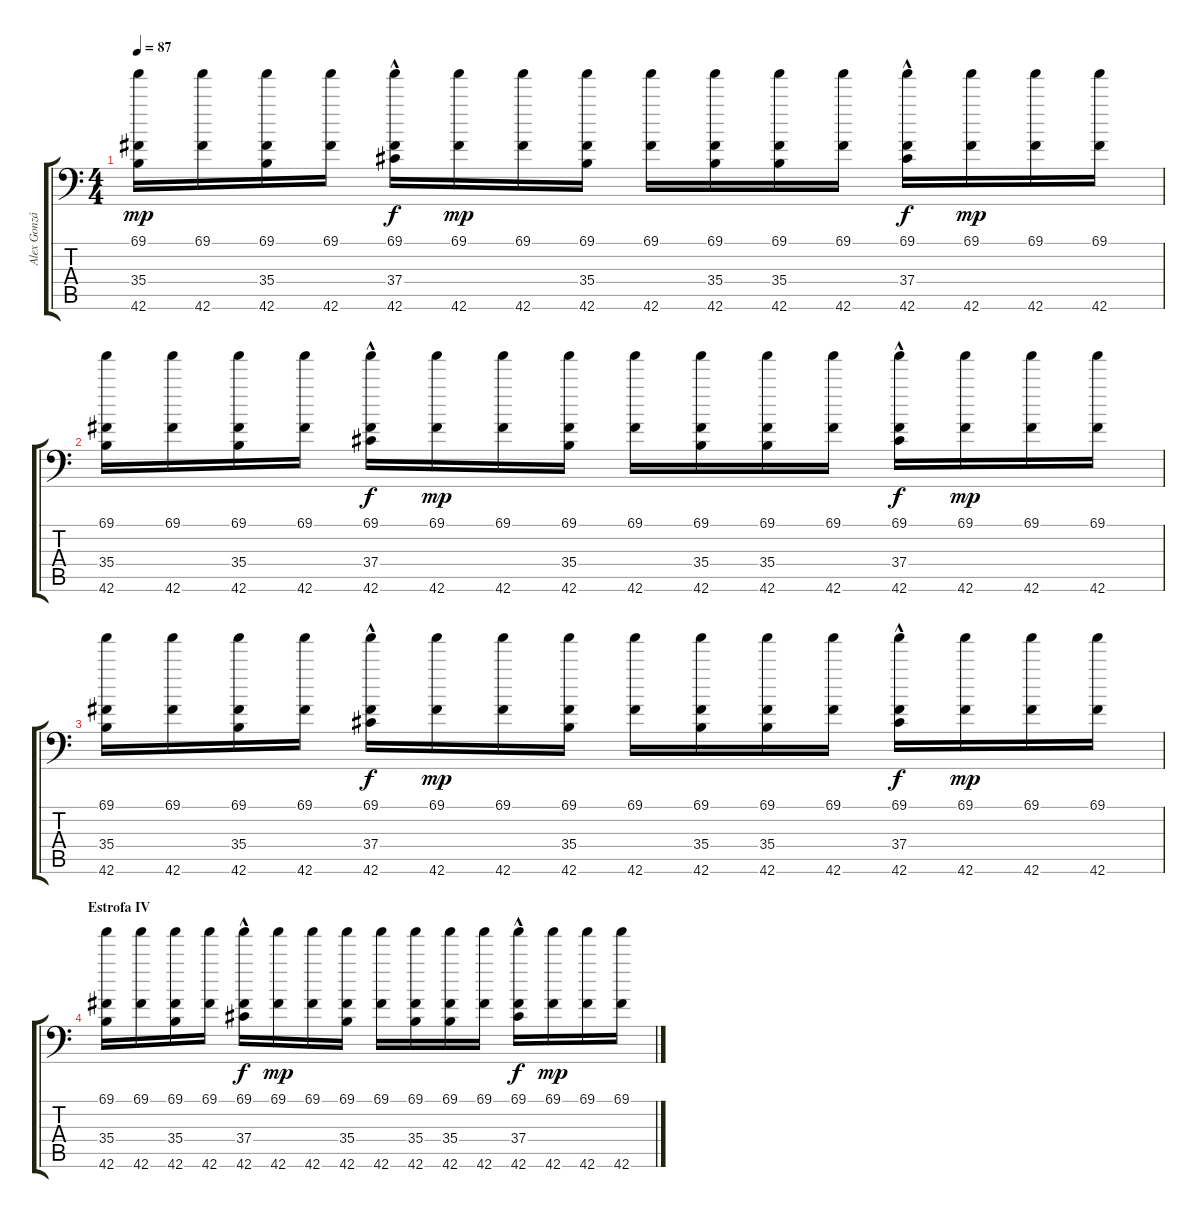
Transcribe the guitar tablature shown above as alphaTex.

\track ("Alex González" "Alex Gonzá") {instrument acousticgrandpiano}
\staff {score tabs}
\tuning (C-1 C-1 C-1 C-1 C-1 C-1) {hide}
\ts (4 4)
\tempo 87
\clef f4
\ks c
(69.1 35.4 42.6).16{dy mp} (69.1 42.6).16 (69.1 35.4 42.6).16 (69.1 42.6).16 (69.1 37.4 42.6{hac}).16{dy f} (69.1 42.6).16{dy mp} (69.1 42.6).16 (69.1 35.4 42.6).16 (69.1 42.6).16 (69.1 35.4 42.6).16 (69.1 35.4 42.6).16 (69.1 42.6).16 (69.1 37.4 42.6{hac}).16{dy f} (69.1 42.6).16{dy mp} (69.1 42.6).16 (69.1 42.6).16 |
(69.1 35.4 42.6).16 (69.1 42.6).16 (69.1 35.4 42.6).16 (69.1 42.6).16 (69.1 37.4 42.6{hac}).16{dy f} (69.1 42.6).16{dy mp} (69.1 42.6).16 (69.1 35.4 42.6).16 (69.1 42.6).16 (69.1 35.4 42.6).16 (69.1 35.4 42.6).16 (69.1 42.6).16 (69.1 37.4 42.6{hac}).16{dy f} (69.1 42.6).16{dy mp} (69.1 42.6).16 (69.1 42.6).16 |
(69.1 35.4 42.6).16 (69.1 42.6).16 (69.1 35.4 42.6).16 (69.1 42.6).16 (69.1 37.4 42.6{hac}).16{dy f} (69.1 42.6).16{dy mp} (69.1 42.6).16 (69.1 35.4 42.6).16 (69.1 42.6).16 (69.1 35.4 42.6).16 (69.1 35.4 42.6).16 (69.1 42.6).16 (69.1 37.4 42.6{hac}).16{dy f} (69.1 42.6).16{dy mp} (69.1 42.6).16 (69.1 42.6).16 |
\section ("" "Estrofa IV")
(69.1 35.4 42.6).16 (69.1 42.6).16 (69.1 35.4 42.6).16 (69.1 42.6).16 (69.1 37.4 42.6{hac}).16{dy f} (69.1 42.6).16{dy mp} (69.1 42.6).16 (69.1 35.4 42.6).16 (69.1 42.6).16 (69.1 35.4 42.6).16 (69.1 35.4 42.6).16 (69.1 42.6).16 (69.1 37.4 42.6{hac}).16{dy f} (69.1 42.6).16{dy mp} (69.1 42.6).16 (69.1 42.6).16
